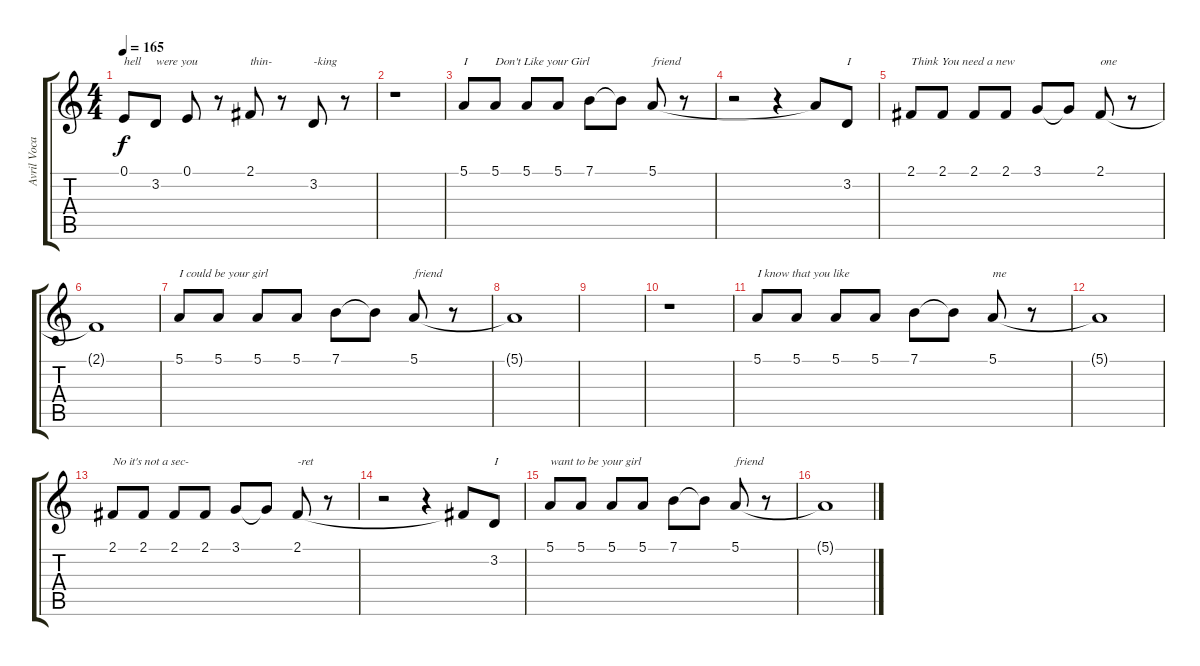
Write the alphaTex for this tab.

\track ("Avril Vocals" "Avril Voca") {instrument clarinet}
\staff {score tabs}
\tuning (E4 B3 G3 D3 A2 D2) {hide}
\ts (4 4)
\tempo 165
\clef g2
\ks c
0.1.8{txt "hell" dy f} 3.2.8{txt "were you"} 0.1.8 r.8 2.1.8{txt "thin-"} r.8 3.2.8{txt "-king"} r.8 |
r.1 |
5.1.8{txt "I"} 5.1.8{txt "Don't Like your Girl"} 5.1.8 5.1.8 7.1.8 7.1{t}.8 5.1.8{txt "friend"} r.8 |
r.2 r.4 5.1{t}.8 3.2.8{txt "I"} |
2.1.8{txt "Think You need a new"} 2.1.8 2.1.8 2.1.8 3.1.8 3.1{t}.8 2.1.8{txt "one"} r.8 |
2.1{t}.1 |
5.1.8{txt "I could be your girl"} 5.1.8 5.1.8 5.1.8 7.1.8 7.1{t}.8 5.1.8{txt "friend"} r.8 |
5.1{t}.1 |
|
r.1 |
5.1.8{txt "I know that you like"} 5.1.8 5.1.8 5.1.8 7.1.8 7.1{t}.8 5.1.8{txt "me"} r.8 |
5.1{t}.1 |
2.1.8{txt "No it's not a sec-"} 2.1.8 2.1.8 2.1.8 3.1.8 3.1{t}.8 2.1.8{txt "-ret"} r.8 |
r.2 r.4 2.1{t}.8 3.2.8{txt "I"} |
5.1.8{txt "want to be your girl"} 5.1.8 5.1.8 5.1.8 7.1.8 7.1{t}.8 5.1.8{txt "friend"} r.8 |
5.1{t}.1
